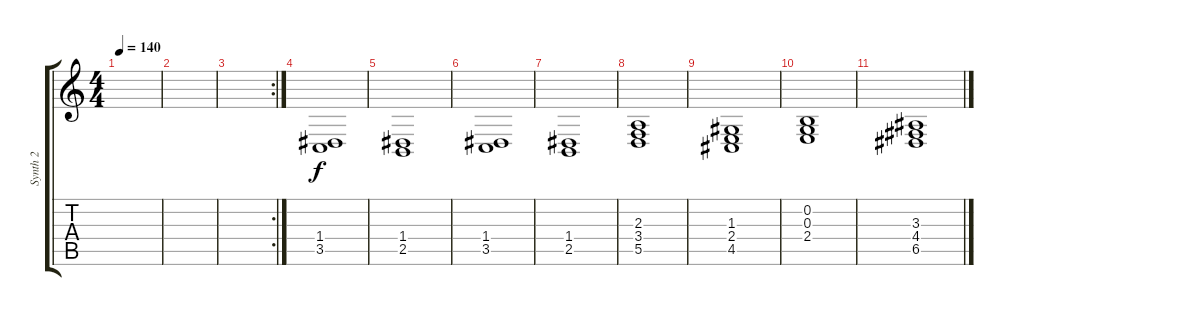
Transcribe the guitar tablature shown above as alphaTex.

\track ("Synth 2" "Synth 2") {instrument choiraahs}
\staff {score tabs}
\tuning (E4 B3 G3 D3 A2 E2) {hide}
\ts (4 4)
\tempo 140
\clef g2
\ks c
|
|
\rc 2
|
(1.4 3.5).1 |
(1.4 2.5).1 |
(1.4 3.5).1 |
(1.4 2.5).1 |
(2.3 3.4 5.5).1 |
(1.3 2.4 4.5).1 |
(0.2 0.3 2.4).1 |
(3.3 4.4 6.5).1
